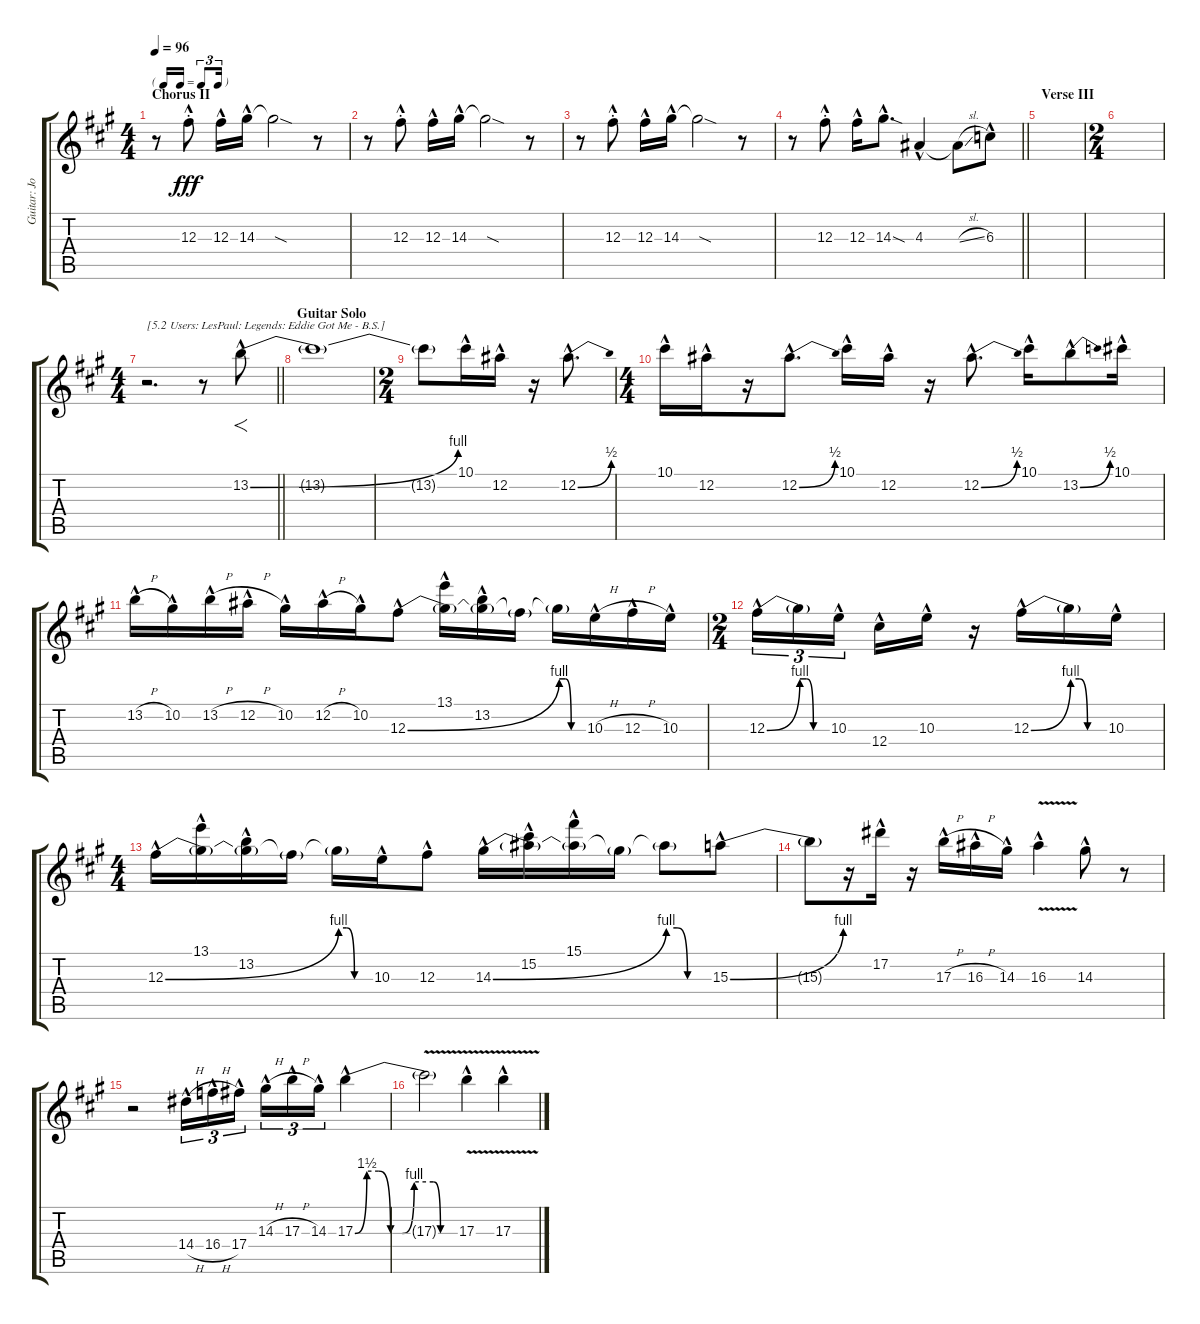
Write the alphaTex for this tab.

\track ("Guitar: Joe" "Guitar: Jo") {instrument overdrivenguitar}
\staff {score tabs}
\tuning (Eb4 Bb3 Gb3 Db3 Ab2 Eb2) {hide}
\ts (4 4)
\tf triplet16th
\section ("" "Chorus II")
\tempo 96
\clef g2
\ks a
r.8{dy fff} 12.3{hac st}.8 12.3{hac}.16 14.3{hac}.16 14.3{sod t}.2 r.8 |
r.8 12.3{hac st}.8 12.3{hac}.16 14.3{hac}.16 14.3{sod t}.2 r.8 |
r.8 12.3{hac st}.8 12.3{hac}.16 14.3{hac}.16 14.3{sod t}.2 r.8 |
\barLineRight lightlight
r.8 12.3{hac st}.8 12.3{hac}.16 14.3{sod hac}.8{d} 4.3{hac}.4 4.3{sl t}.8 6.3{hac}.8 |
\section ("" "Verse III")
|
\ts (2 4)
|
\ts (4 4)
\barLineRight lightlight
r.2{d txt "[5.2 Users: LesPaul: Legends: Eddie Got Me - B.S.]" volume 16 instrument overdrivenguitar} r.8 13.2{be (bend 0 0 60 4) hac}.8{f} |
\section ("" "Guitar Solo")
13.2{t}.1 |
\ts (2 4)
13.2{t}.8 10.1{hac}.16 12.2{hac}.16 r.16 12.2{be (bend 0 0 60 2) hac}.8{d} |
\ts (4 4)
10.1{hac}.16 12.2{hac}.16 r.16 12.2{be (bend 0 0 60 2) hac}.8{d} 10.1{hac}.16 12.2{hac}.16 r.16 12.2{be (bend 0 0 60 2) hac}.8{d} 10.1{hac}.16 13.2{be (bend 0 0 60 2) hac}.8 10.1{hac}.16 |
13.2{h hac}.16 10.2{hac}.16 13.2{h hac}.16 12.2{h hac}.16 10.2{hac}.16 12.2{h hac}.16 10.2{hac}.16 12.3{be (bend 0 0 60 4) hac}.8 (13.1{hac} 12.3{t}).16 (13.2{hac} 12.3{t}).16 12.3{t}.16 12.3{be (custom 0 4 15 4 30 0 60 0) t}.16 10.3{h hac}.16 12.3{h hac}.16 10.3{hac}.16 |
\ts (2 4)
12.3{be (bend 0 0 60 4) hac}.16{tu (3 2)} 12.3{be (custom 0 4 15 4 30 0 60 0) t}.16{tu (3 2)} 10.3{hac}.16{tu (3 2) beam splitsecondary} 12.4{hac}.16 10.3{hac}.16 r.16 12.3{be (bend 0 0 60 4) hac}.16 12.3{be (custom 0 4 15 4 30 0 60 0) t}.16 10.3{hac}.16 |
\ts (4 4)
12.3{be (bend 0 0 60 4) hac}.16 (13.1{hac} 12.3{t}).16 (13.2{hac} 12.3{t}).16 12.3{t}.16 12.3{be (custom 0 4 15 4 30 0 60 0) t}.16 10.3{hac}.16 12.3{hac}.8 14.3{be (bend 0 0 60 4) hac}.16 (15.2{hac} 14.3{t}).16 (15.1{hac} 14.3{t}).16 14.3{t}.16 14.3{be (custom 0 4 15 4 30 0 60 0) t}.8 15.3{be (bend 0 0 60 4) hac}.8 |
15.3{t}.8 r.16 17.2{hac}.16 r.16 17.3{h hac}.16 16.3{h hac}.16 14.3{hac}.16 16.3{v hac}.4 14.3{hac}.8 r.8 |
r.2 14.4{h hac}.16{tu (3 2)} 16.4{h hac}.16{tu (3 2)} 17.4{hac}.16{tu (3 2) beam splitsecondary} 14.3{h hac}.16{tu (3 2)} 17.3{h hac}.16{tu (3 2)} 14.3{hac}.16{tu (3 2)} 17.3{be (custom 0 0 10 6 20 6 30 0 40 0 50 4 60 4) hac}.4 |
17.3{be (custom 0 4 15 4 30 0 60 0) v t}.2 17.3{v hac}.4 17.3{v hac}.4
